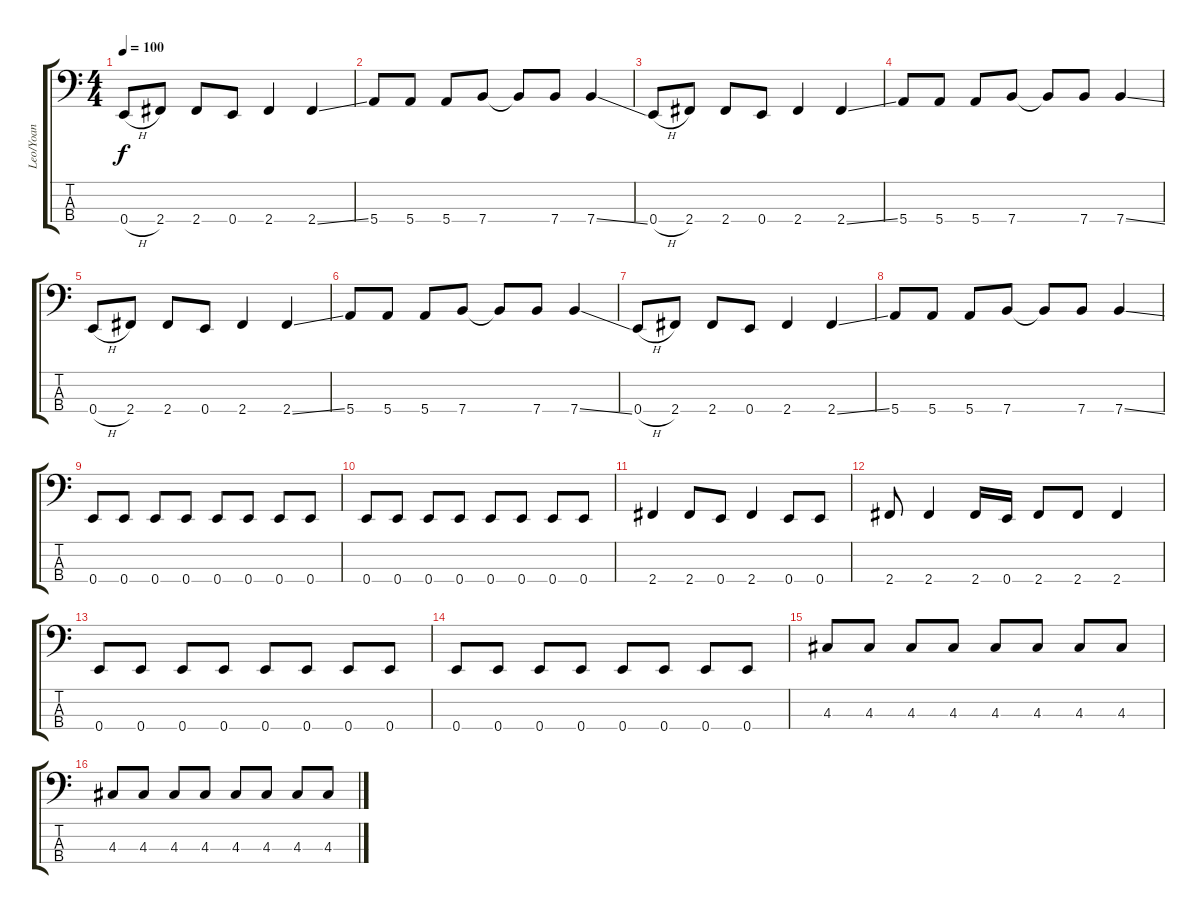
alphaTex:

\track ("Leo/Yoan" "Leo/Yoan") {instrument electricbasspick}
\staff {score tabs}
\tuning (G2 D2 A1 E1) {hide}
\ts (4 4)
\tempo 100
\clef f4
\ks c
0.4{h}.8{dy f} 2.4.8 2.4.8 0.4.8 2.4.4 2.4{ss}.4 |
5.4.8 5.4.8 5.4.8 7.4.8 7.4{t}.8 7.4.8 7.4{ss}.4 |
0.4{h}.8 2.4.8 2.4.8 0.4.8 2.4.4 2.4{ss}.4 |
5.4.8 5.4.8 5.4.8 7.4.8 7.4{t}.8 7.4.8 7.4{ss}.4 |
0.4{h}.8 2.4.8 2.4.8 0.4.8 2.4.4 2.4{ss}.4 |
5.4.8 5.4.8 5.4.8 7.4.8 7.4{t}.8 7.4.8 7.4{ss}.4 |
0.4{h}.8 2.4.8 2.4.8 0.4.8 2.4.4 2.4{ss}.4 |
5.4.8 5.4.8 5.4.8 7.4.8 7.4{t}.8 7.4.8 7.4{ss}.4 |
0.4.8 0.4.8 0.4.8 0.4.8 0.4.8 0.4.8 0.4.8 0.4.8 |
0.4.8 0.4.8 0.4.8 0.4.8 0.4.8 0.4.8 0.4.8 0.4.8 |
2.4.4 2.4.8 0.4.8 2.4.4 0.4.8 0.4.8 |
2.4.8 2.4.4 2.4.16 0.4.16 2.4.8 2.4.8 2.4.4 |
0.4.8 0.4.8 0.4.8 0.4.8 0.4.8 0.4.8 0.4.8 0.4.8 |
0.4.8 0.4.8 0.4.8 0.4.8 0.4.8 0.4.8 0.4.8 0.4.8 |
4.3.8 4.3.8 4.3.8 4.3.8 4.3.8 4.3.8 4.3.8 4.3.8 |
4.3.8 4.3.8 4.3.8 4.3.8 4.3.8 4.3.8 4.3.8 4.3.8
